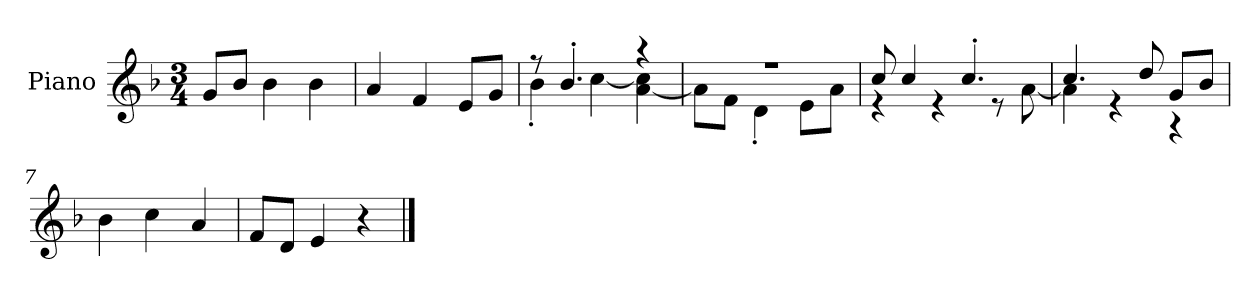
**kern
*part1
*staff1
*I"Piano
*I'P-no
*clefG2
*k[b-]
*M3/4
*MM177
=1
8g/L
8b-/J
4b-\
4b-\
=2
4a/
4f/
8e/L
8g/J
=3
*^
8r	4b-'\
4.b-'/	.
.	[4cc\
4r	[4a\ 4cc\]
=4	=4
2.r	8a\L]
.	8f\J
.	4d'\
.	8e\L
.	8a\J
=5	=5
8cc/	4r
4cc/	.
.	4r
4.cc'/	.
.	8r
.	[8a\
=6	=6
4.cc/	4a\]
.	4r
8dd/	.
8g/L	4r
8b-/J	.
*v	*v
=7
4b-\
4cc\
4a/
!!LO:LB:g=z
=8
8f/L
8d/J
4e/
4r
==
*-
